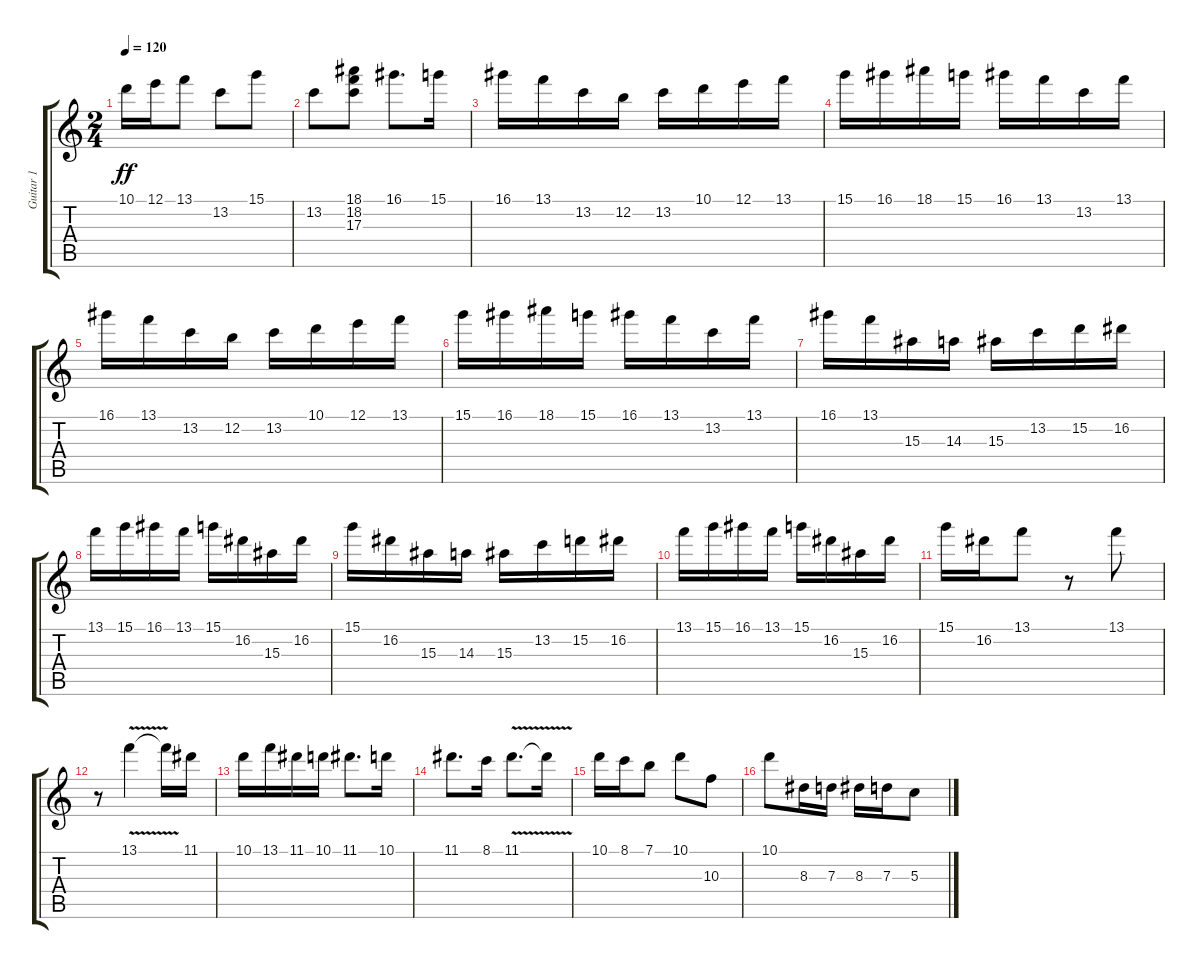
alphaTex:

\track ("Guitar 1" "Guitar 1") {instrument distortionguitar}
\staff {score tabs}
\tuning (E4 B3 G3 D3 A2 E2) {hide}
\ts (2 4)
\tempo 120
\clef g2
\ks c
10.1.16{dy ff} 12.1.16 13.1.8 13.2.8 15.1.8 |
13.2.8 (18.1 18.2 17.3).8 16.1.8{d} 15.1.16 |
16.1.16 13.1.16 13.2.16 12.2.16 13.2.16 10.1.16 12.1.16 13.1.16 |
15.1.16 16.1.16 18.1.16 15.1.16 16.1.16 13.1.16 13.2.16 13.1.16 |
16.1.16 13.1.16 13.2.16 12.2.16 13.2.16 10.1.16 12.1.16 13.1.16 |
15.1.16 16.1.16 18.1.16 15.1.16 16.1.16 13.1.16 13.2.16 13.1.16 |
16.1.16 13.1.16 15.3.16 14.3.16 15.3.16 13.2.16 15.2.16 16.2.16 |
13.1.16 15.1.16 16.1.16 13.1.16 15.1.16 16.2.16 15.3.16 16.2.16 |
15.1.16 16.2.16 15.3.16 14.3.16 15.3.16 13.2.16 15.2.16 16.2.16 |
13.1.16 15.1.16 16.1.16 13.1.16 15.1.16 16.2.16 15.3.16 16.2.16 |
15.1.16 16.2.16 13.1.8 r.8 13.1.8 |
r.8 13.1{v}.4 13.1{t}.16 11.1.16 |
10.1.16 13.1.16 11.1.16 10.1.16 11.1.8{d} 10.1.16 |
11.1.8{d} 8.1.16 11.1{v}.8{d} 11.1{t}.16 |
10.1.16 8.1.16 7.1.8 10.1.8 10.3.8 |
10.1.8 8.3.16 7.3.16 8.3.16 7.3.16 5.3.8
